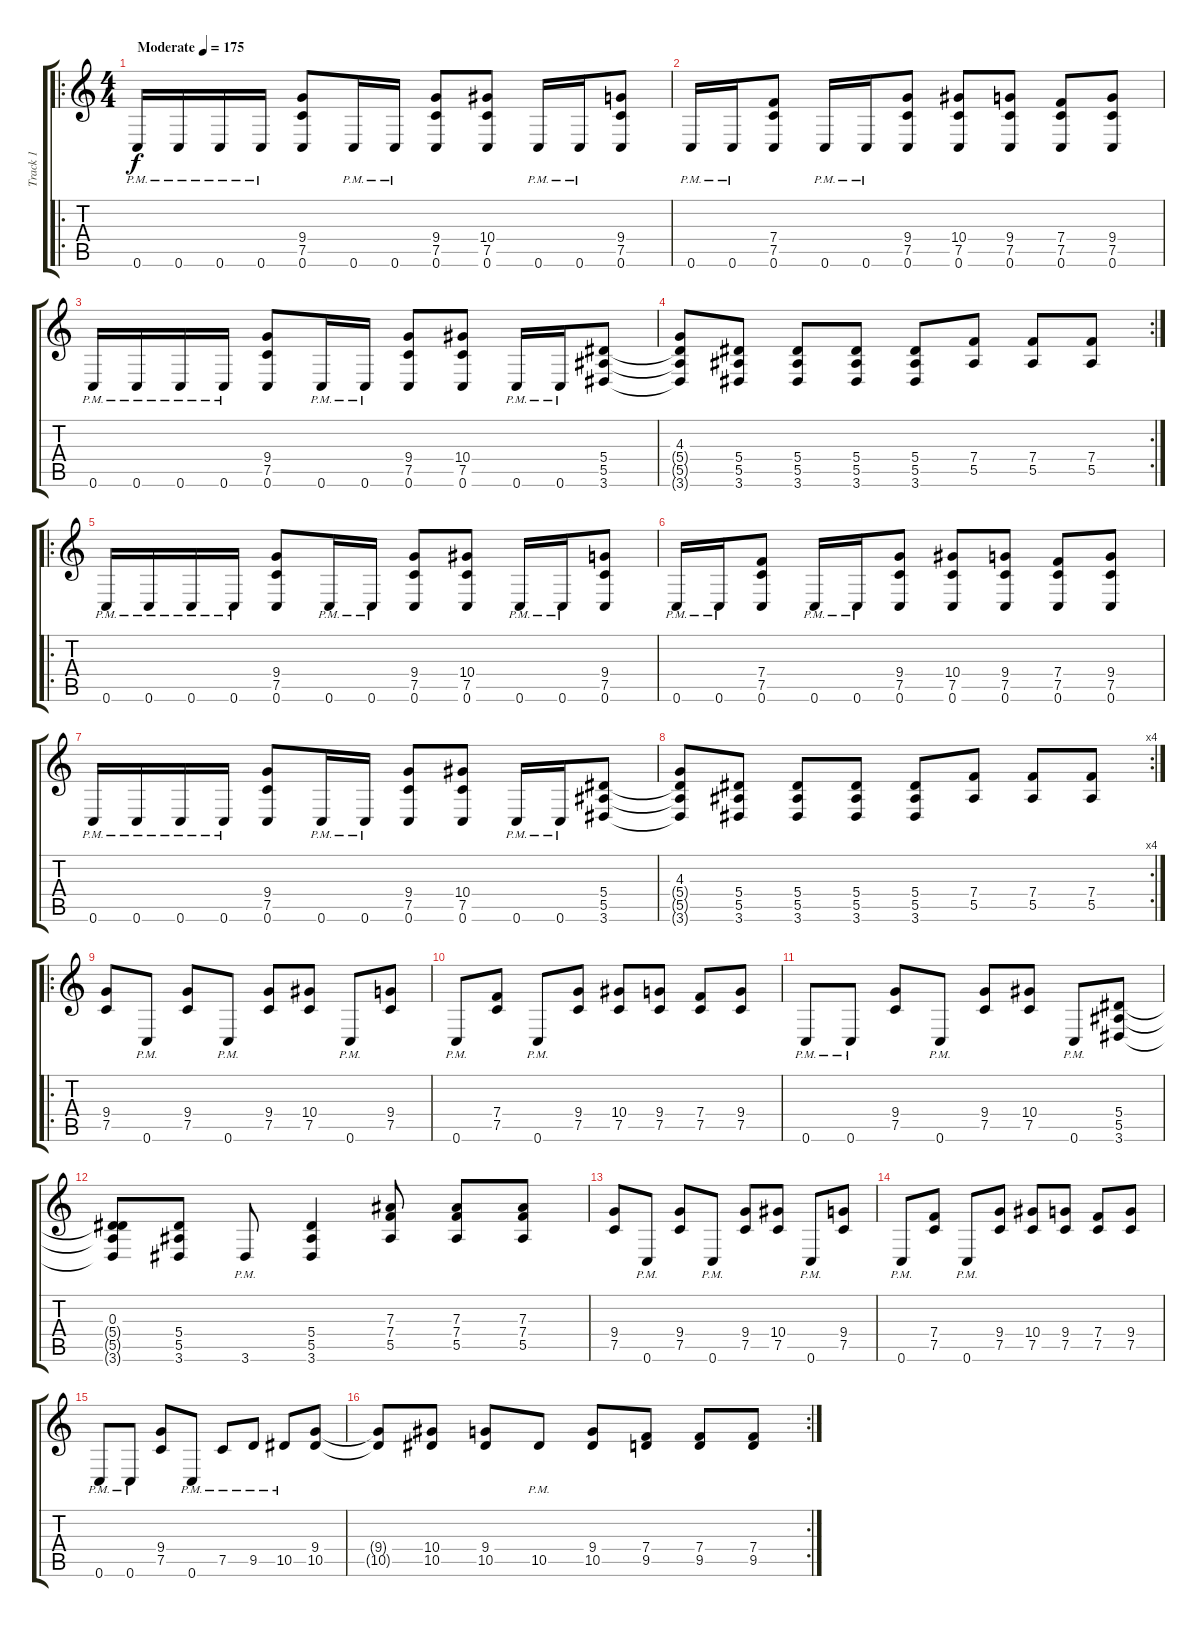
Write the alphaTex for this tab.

\track ("Track 1" "Track 1") {instrument distortionguitar}
\staff {score tabs}
\tuning (C4 G3 Eb3 Bb2 F2 C2) {hide}
\ro
\ts (4 4)
\tempo (175 "Moderate")
\clef g2
\ks c
0.6{pm}.16{dy f instrument distortionguitar} 0.6{pm}.16 0.6{pm}.16 0.6{pm}.16 (9.4 7.5 0.6).8 0.6{pm}.16 0.6{pm}.16 (9.4 7.5 0.6).8 (10.4 7.5 0.6).8 0.6{pm}.16 0.6{pm}.16 (9.4 7.5 0.6).8 |
0.6{pm}.16 0.6{pm}.16 (7.4 7.5 0.6).8 0.6{pm}.16 0.6{pm}.16 (9.4 7.5 0.6).8 (10.4 7.5 0.6).8 (9.4 7.5 0.6).8 (7.4 7.5 0.6).8 (9.4 7.5 0.6).8 |
0.6{pm}.16 0.6{pm}.16 0.6{pm}.16 0.6{pm}.16 (9.4 7.5 0.6).8 0.6{pm}.16 0.6{pm}.16 (9.4 7.5 0.6).8 (10.4 7.5 0.6).8 0.6{pm}.16 0.6{pm}.16 (5.4 5.5 3.6).8 |
\rc 2
(4.3 5.4{t} 5.5{t} 3.6{t}).8 (5.4 5.5 3.6).8 (5.4 5.5 3.6).8 (5.4 5.5 3.6).8 (5.4 5.5 3.6).8 (7.4 5.5).8 (7.4 5.5).8 (7.4 5.5).8 |
\ro
0.6{pm}.16 0.6{pm}.16 0.6{pm}.16 0.6{pm}.16 (9.4 7.5 0.6).8 0.6{pm}.16 0.6{pm}.16 (9.4 7.5 0.6).8 (10.4 7.5 0.6).8 0.6{pm}.16 0.6{pm}.16 (9.4 7.5 0.6).8 |
0.6{pm}.16 0.6{pm}.16 (7.4 7.5 0.6).8 0.6{pm}.16 0.6{pm}.16 (9.4 7.5 0.6).8 (10.4 7.5 0.6).8 (9.4 7.5 0.6).8 (7.4 7.5 0.6).8 (9.4 7.5 0.6).8 |
0.6{pm}.16 0.6{pm}.16 0.6{pm}.16 0.6{pm}.16 (9.4 7.5 0.6).8 0.6{pm}.16 0.6{pm}.16 (9.4 7.5 0.6).8 (10.4 7.5 0.6).8 0.6{pm}.16 0.6{pm}.16 (5.4 5.5 3.6).8 |
\rc 4
(4.3 5.4{t} 5.5{t} 3.6{t}).8 (5.4 5.5 3.6).8 (5.4 5.5 3.6).8 (5.4 5.5 3.6).8 (5.4 5.5 3.6).8 (7.4 5.5).8 (7.4 5.5).8 (7.4 5.5).8 |
\ro
(9.4 7.5).8 0.6{pm}.8 (9.4 7.5).8 0.6{pm}.8 (9.4 7.5).8 (10.4 7.5).8 0.6{pm}.8 (9.4 7.5).8 |
0.6{pm}.8 (7.4 7.5).8 0.6{pm}.8 (9.4 7.5).8 (10.4 7.5).8 (9.4 7.5).8 (7.4 7.5).8 (9.4 7.5).8 |
0.6{pm}.8 0.6{pm}.8 (9.4 7.5).8 0.6{pm}.8 (9.4 7.5).8 (10.4 7.5).8 0.6{pm}.8 (5.4 5.5 3.6).8 |
(0.3 5.4{t} 5.5{t} 3.6{t}).8 (5.4 5.5 3.6).8 3.6{pm}.8 (5.4 5.5 3.6).4 (7.3 7.4 5.5).8 (7.3 7.4 5.5).8 (7.3 7.4 5.5).8 |
(9.4 7.5).8 0.6{pm}.8 (9.4 7.5).8 0.6{pm}.8 (9.4 7.5).8 (10.4 7.5).8 0.6{pm}.8 (9.4 7.5).8 |
0.6{pm}.8 (7.4 7.5).8 0.6{pm}.8 (9.4 7.5).8 (10.4 7.5).8 (9.4 7.5).8 (7.4 7.5).8 (9.4 7.5).8 |
0.6{pm}.8 0.6{pm}.8 (9.4 7.5).8 0.6{pm}.8 7.5{pm}.8 9.5{pm}.8 10.5{pm}.8 (9.4 10.5).8 |
\rc 2
(9.4{t} 10.5{t}).8 (10.4 10.5).8 (9.4 10.5).8 10.5{pm}.8 (9.4 10.5).8 (7.4 9.5).8 (7.4 9.5).8 (7.4 9.5).8
